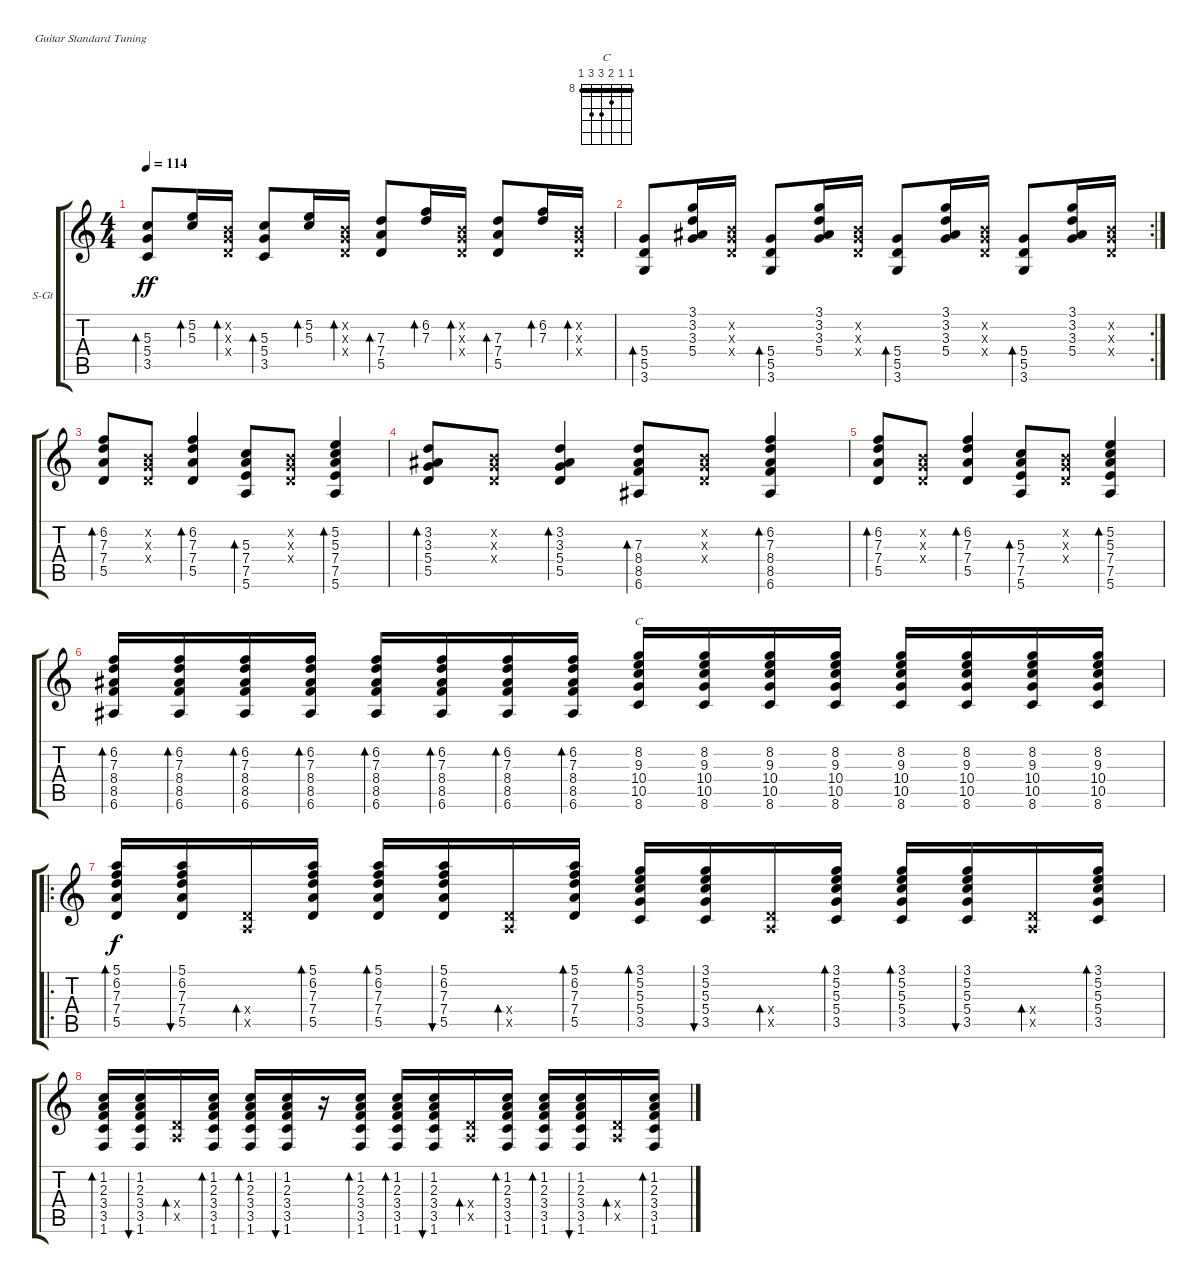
\defaultSystemsLayout 4
\bracketExtendMode groupsimilarinstruments
\firstSystemTrackNameOrientation horizontal
\otherSystemsTrackNameOrientation horizontal
\track ("Steel Guitar" "S-Gt") {instrument acousticguitarsteel}
\staff {score tabs}
\tuning (E4 B3 G3 D3 A2 E2)
\chord ("C" 8 8 9 10 10 8) {firstfret 8 barre (8 8)}
\ts (4 4)
\tempo 114
\clef g2
\ks c
(3.5 5.4 5.3).8{bd 49 dy ff} (5.2 5.3).16{bd 49} (0.2{x} 0.3{x} 0.4{x}).16{bd 49} (3.5 5.4 5.3).8{bd 49} (5.2 5.3).16{bd 49} (0.2{x} 0.3{x} 0.4{x}).16{bd 49} (5.5 7.4 7.3).8{bd 49} (6.2 7.3).16{bd 49} (0.2{x} 0.3{x} 0.4{x}).16{bd 49} (5.5 7.4 7.3).8{bd 49} (6.2 7.3).16{bd 49} (0.2{x} 0.3{x} 0.4{x}).16{bd 49} |
\rc 2
(5.5 5.4 3.6).8{bd 50} (3.2 3.3 5.4 3.1).16 (0.2{x} 0.3{x} 0.4{x}).16 (5.5 5.4 3.6).8{bd 50} (3.2 3.3 5.4 3.1).16 (0.2{x} 0.3{x} 0.4{x}).16 (5.5 5.4 3.6).8{bd 50} (3.2 3.3 5.4 3.1).16 (0.2{x} 0.3{x} 0.4{x}).16 (5.5 5.4 3.6).8{bd 50} (3.2 3.3 5.4 3.1).16 (0.2{x} 0.3{x} 0.4{x}).16 |
(5.5 7.4 7.3 6.2).8{bd 50} (0.2{x} 0.3{x} 0.4{x}).8 (5.5 7.4 7.3 6.2).4{bd 50} (7.5 7.4 5.3 5.6).8{bd 50} (0.2{x} 0.3{x} 0.4{x}).8 (7.5 7.4 5.3 5.2 5.6).4{bd 50} |
(5.5 5.4 3.3 3.2).8{bd 50} (0.2{x} 0.3{x} 0.4{x}).8 (5.5 5.4 3.3 3.2).4{bd 50} (8.5 8.4 7.3 6.6).8{bd 50} (0.2{x} 0.3{x} 0.4{x}).8 (8.5 8.4 7.3 6.2 6.6).4{bd 50} |
(5.5 7.4 7.3 6.2).8{bd 50} (0.2{x} 0.3{x} 0.4{x}).8 (5.5 7.4 7.3 6.2).4{bd 50} (7.5 7.4 5.3 5.6).8{bd 50} (0.2{x} 0.3{x} 0.4{x}).8 (7.5 7.4 5.3 5.2 5.6).4{bd 50} |
(8.5 8.4 7.3 6.2 6.6).16{bd 50} (8.5 8.4 7.3 6.2 6.6).16{bd 50} (8.5 8.4 7.3 6.2 6.6).16{bd 50} (8.5 8.4 7.3 6.2 6.6).16{bd 50} (8.5 8.4 7.3 6.2 6.6).16{bd 50} (8.5 8.4 7.3 6.2 6.6).16{bd 50} (8.5 8.4 7.3 6.2 6.6).16{bd 50} (8.5 8.4 7.3 6.2 6.6).16{bd 50} (8.6 10.5 10.4 9.3 8.2).16{ch "C"} (8.6 10.5 10.4 9.3 8.2).16 (8.6 10.5 10.4 9.3 8.2).16 (8.6 10.5 10.4 9.3 8.2).16 (8.6 10.5 10.4 9.3 8.2).16 (8.6 10.5 10.4 9.3 8.2).16 (8.6 10.5 10.4 9.3 8.2).16 (8.6 10.5 10.4 9.3 8.2).16 |
\ro
(7.4 5.5 7.3 6.2 5.1).16{bd 60 dy f} (7.4 5.5 7.3 6.2 5.1).16{bu 60} (0.4{x} 0.5{x}).16{bd 60} (7.4 5.5 7.3 6.2 5.1).16{bd 60} (7.4 5.5 7.3 6.2 5.1).16{bd 60} (7.4 5.5 7.3 6.2 5.1).16{bu 60} (0.4{x} 0.5{x}).16{bd 60} (7.4 5.5 7.3 6.2 5.1).16{bd 60} (5.4 3.5 5.3 5.2 3.1).16{bd 60} (5.4 3.5 5.3 5.2 3.1).16{bu 60} (0.4{x} 0.5{x}).16{bd 60} (5.4 3.5 5.3 5.2 3.1).16{bd 60} (5.4 3.5 5.3 5.2 3.1).16{bd 60} (5.4 3.5 5.3 5.2 3.1).16{bu 60} (0.4{x} 0.5{x}).16{bd 60} (5.4 3.5 5.3 5.2 3.1).16{bd 60} |
(3.4 3.5 2.3 1.6 1.2).16{bd 60} (3.4 3.5 2.3 1.6 1.2).16{bu 60} (0.4{x} 0.5{x}).16{bd 60} (3.4 3.5 2.3 1.2 1.6).16{bd 60} (3.4 3.5 2.3 1.2 1.6).16{bd 60} (3.4 3.5 2.3 1.2 1.6).16{bu 60} r.16 (3.4 3.5 2.3 1.2 1.6).16{bd 60} (3.4 3.5 2.3 1.2 1.6).16{bd 60} (3.4 3.5 2.3 1.2 1.6).16{bu 60} (0.4{x} 0.5{x}).16{bd 60} (3.4 3.5 2.3 1.2 1.6).16{bd 60} (3.4 3.5 2.3 1.2 1.6).16{bd 60} (3.4 3.5 2.3 1.2 1.6).16{bu 60} (0.4{x} 0.5{x}).16{bd 60} (3.4 3.5 2.3 1.2 1.6).16{bd 60}
